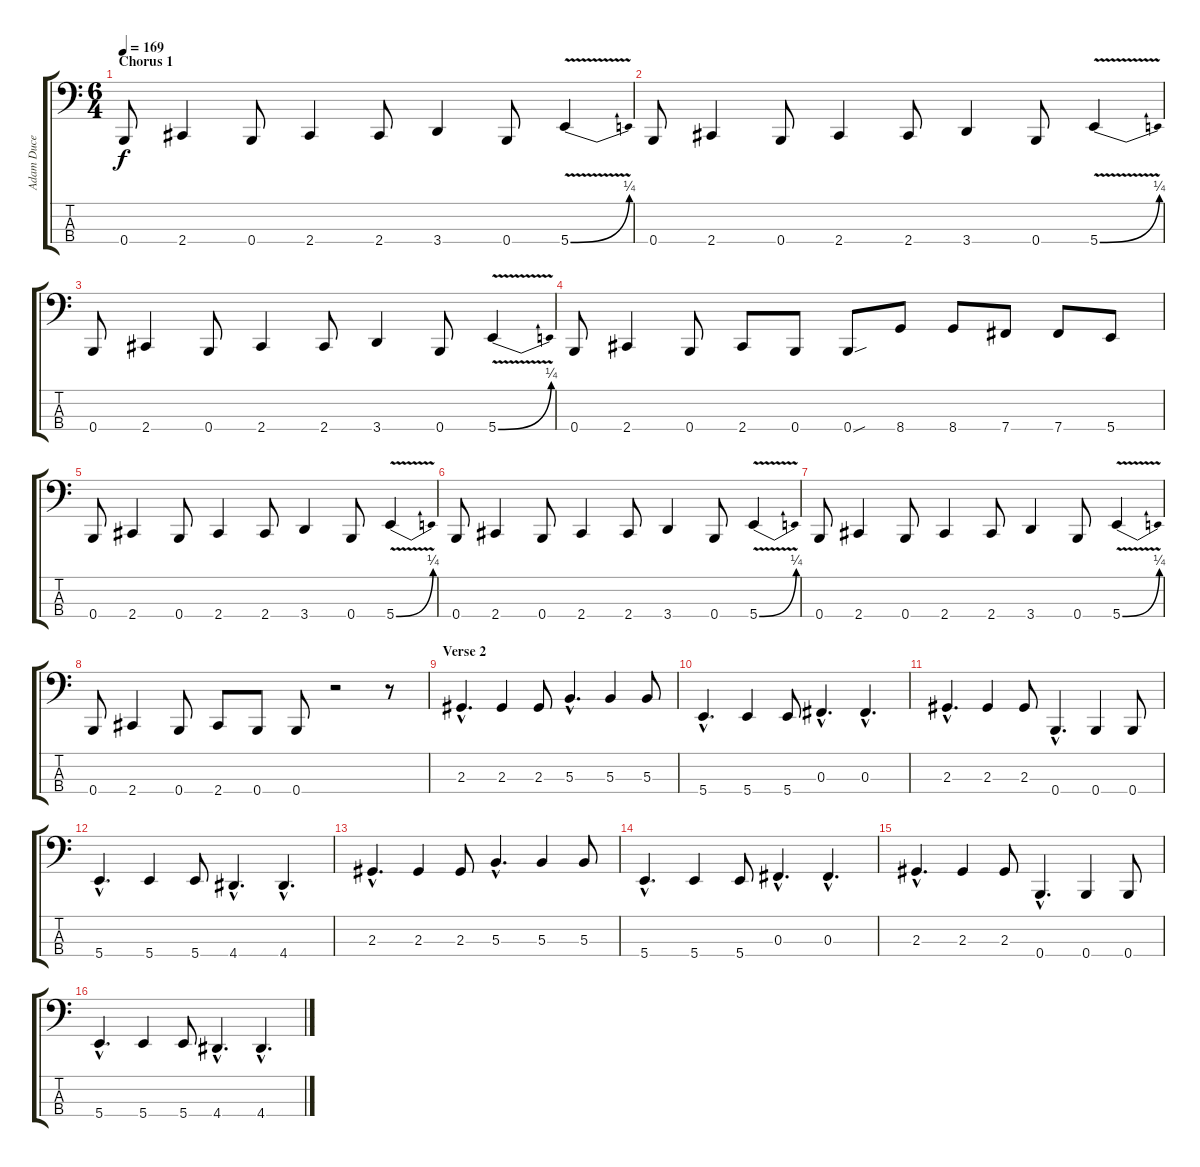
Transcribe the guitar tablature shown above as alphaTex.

\track ("Adam Duce" "Adam Duce") {instrument synthbass2}
\staff {score tabs}
\tuning (E2 B1 Gb1 B0) {hide}
\ts (6 4)
\section ("" "Chorus 1")
\tempo 169
\clef f4
\ks c
0.4.8{dy f} 2.4.4 0.4.8 2.4.4 2.4.8 3.4.4 0.4.8 5.4{be (bend 0 0 60 1) v}.4 |
0.4.8 2.4.4 0.4.8 2.4.4 2.4.8 3.4.4 0.4.8 5.4{be (bend 0 0 60 1) v}.4 |
0.4.8 2.4.4 0.4.8 2.4.4 2.4.8 3.4.4 0.4.8 5.4{be (bend 0 0 60 1) v}.4 |
0.4.8 2.4.4 0.4.8 2.4.8 0.4.8 0.4{sou}.8 8.4.8 8.4.8 7.4.8 7.4.8 5.4.8 |
0.4.8 2.4.4 0.4.8 2.4.4 2.4.8 3.4.4 0.4.8 5.4{be (bend 0 0 60 1) v}.4 |
0.4.8 2.4.4 0.4.8 2.4.4 2.4.8 3.4.4 0.4.8 5.4{be (bend 0 0 60 1) v}.4 |
0.4.8 2.4.4 0.4.8 2.4.4 2.4.8 3.4.4 0.4.8 5.4{be (bend 0 0 60 1) v}.4 |
0.4.8 2.4.4 0.4.8 2.4.8 0.4.8 0.4.8 r.2 r.8 |
\section ("" "Verse 2")
2.3{hac}.4{d} 2.3.4 2.3.8 5.3{hac}.4{d} 5.3.4 5.3.8 |
5.4{hac}.4{d} 5.4.4 5.4.8 0.3{hac}.4{d} 0.3{hac}.4{d} |
2.3{hac}.4{d} 2.3.4 2.3.8 0.4{hac}.4{d} 0.4.4 0.4.8 |
5.4{hac}.4{d} 5.4.4 5.4.8 4.4{hac}.4{d} 4.4{hac}.4{d} |
2.3{hac}.4{d} 2.3.4 2.3.8 5.3{hac}.4{d} 5.3.4 5.3.8 |
5.4{hac}.4{d} 5.4.4 5.4.8 0.3{hac}.4{d} 0.3{hac}.4{d} |
2.3{hac}.4{d} 2.3.4 2.3.8 0.4{hac}.4{d} 0.4.4 0.4.8 |
5.4{hac}.4{d} 5.4.4 5.4.8 4.4{hac}.4{d} 4.4{hac}.4{d}
